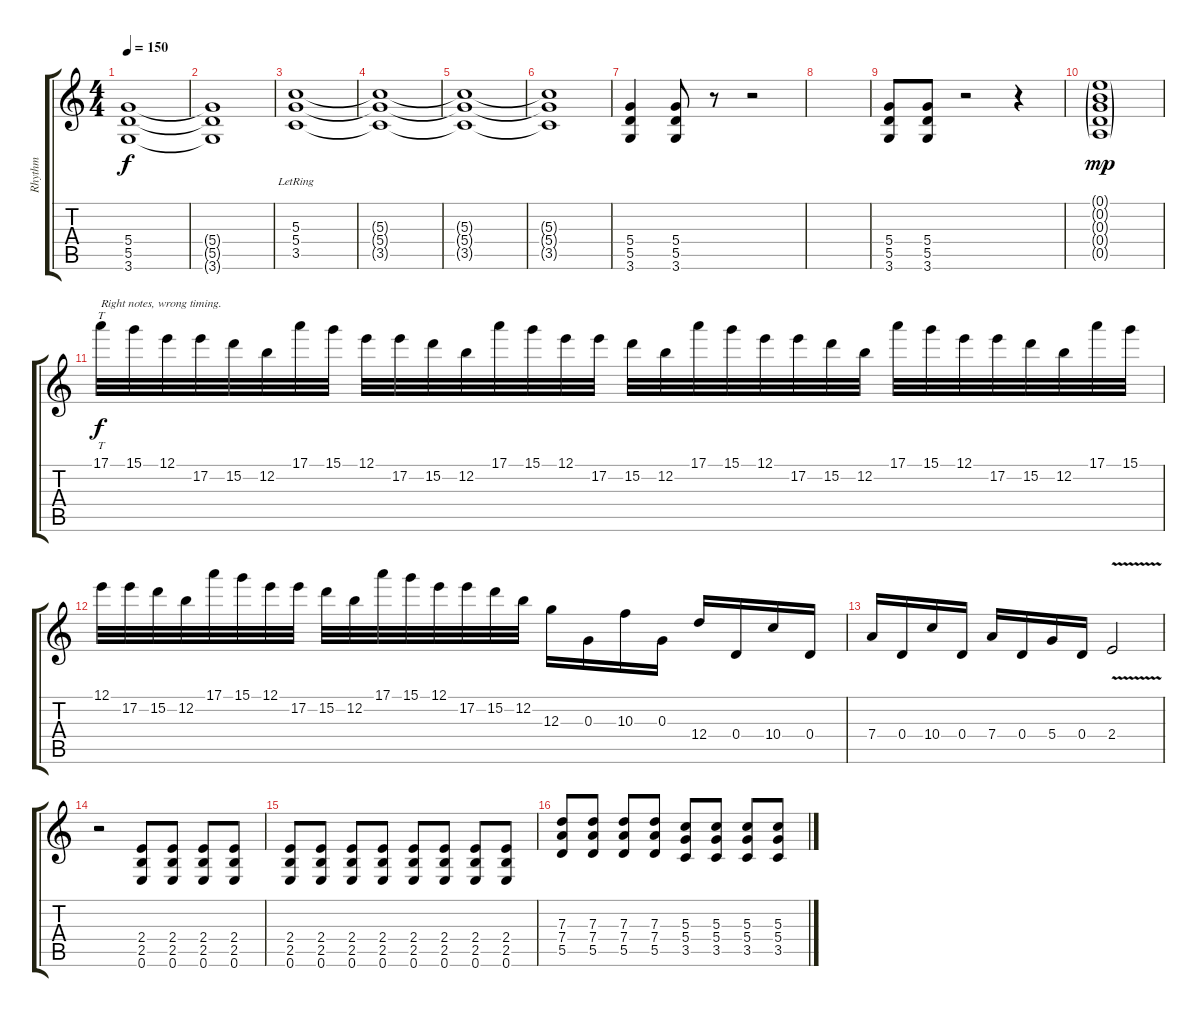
\track ("Rhythm" "Rhythm") {instrument overdrivenguitar}
\staff {score tabs}
\tuning (E4 B3 G3 D3 A2 E2) {hide}
\ts (4 4)
\tempo 150
\clef g2
\ks c
(5.4{t} 5.5{t} 3.6{t}).1{dy f} |
(5.4{t} 5.5{t} 3.6{t}).1 |
(5.3{lr} 5.4 3.5).1 |
(5.3{t} 5.4{t} 3.5{t}).1 |
(5.3{t} 5.4{t} 3.5{t}).1 |
(5.3{t} 5.4{t} 3.5{t}).1 |
(5.4 5.5 3.6).4 (5.4 5.5 3.6).8 r.8 r.2 |
|
(5.4 5.5 3.6).8 (5.4 5.5 3.6).8 r.2 r.4 |
(0.1{g} 0.2{g} 0.3{g} 0.4{g} 0.5{g}).1{dy mp} |
17.1.32{tt txt "Right notes, wrong timing." dy f} 15.1.32 12.1.32 17.2.32 15.2.32 12.2.32 17.1.32 15.1.32 12.1.32 17.2.32 15.2.32 12.2.32 17.1.32 15.1.32 12.1.32 17.2.32 15.2.32 12.2.32 17.1.32 15.1.32 12.1.32 17.2.32 15.2.32 12.2.32 17.1.32 15.1.32 12.1.32 17.2.32 15.2.32 12.2.32 17.1.32 15.1.32 |
12.1.32 17.2.32 15.2.32 12.2.32 17.1.32 15.1.32 12.1.32 17.2.32 15.2.32 12.2.32 17.1.32 15.1.32 12.1.32 17.2.32 15.2.32 12.2.32 12.3.16 0.3.16 10.3.16 0.3.16 12.4.16 0.4.16 10.4.16 0.4.16 |
7.4.16 0.4.16 10.4.16 0.4.16 7.4.16 0.4.16 5.4.16 0.4.16 2.4{v}.2 |
r.2 (2.4 2.5 0.6).8 (2.4 2.5 0.6).8 (2.4 2.5 0.6).8 (2.4 2.5 0.6).8 |
(2.4 2.5 0.6).8 (2.4 2.5 0.6).8 (2.4 2.5 0.6).8 (2.4 2.5 0.6).8 (2.4 2.5 0.6).8 (2.4 2.5 0.6).8 (2.4 2.5 0.6).8 (2.4 2.5 0.6).8 |
(7.3 7.4 5.5).8 (7.3 7.4 5.5).8 (7.3 7.4 5.5).8 (7.3 7.4 5.5).8 (5.3 5.4 3.5).8 (5.3 5.4 3.5).8 (5.3 5.4 3.5).8 (5.3 5.4 3.5).8
